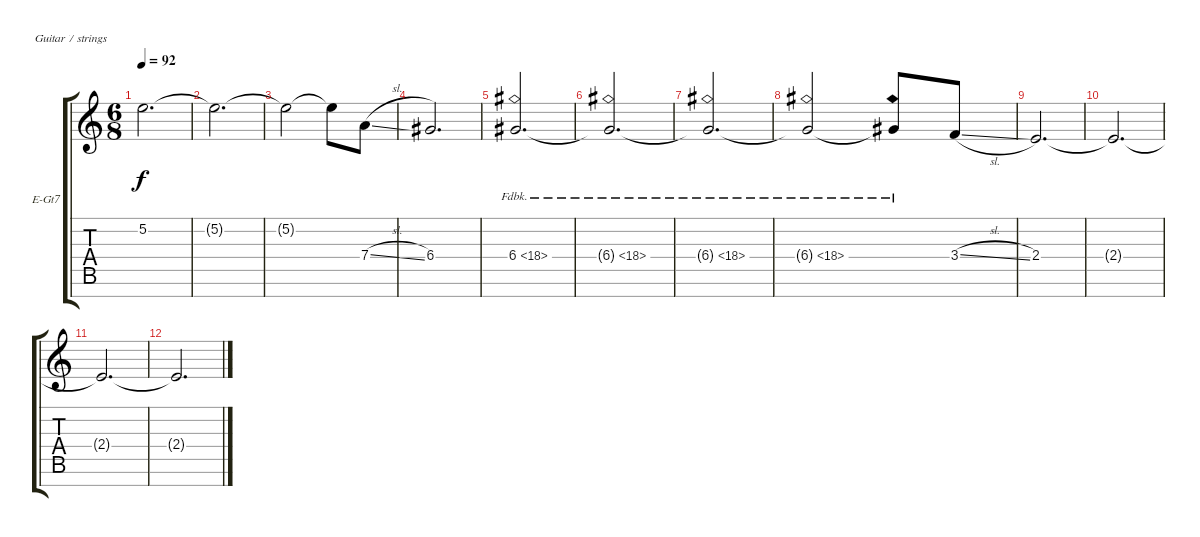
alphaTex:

\defaultSystemsLayout 4
\bracketExtendMode groupsimilarinstruments
\firstSystemTrackNameOrientation horizontal
\otherSystemsTrackNameOrientation horizontal
\track ("Electric Guitar" "E-Gt7") {instrument overdrivenguitar}
\staff {score tabs}
\tuning (E4 B3 G3 D3 A2 E2 B1)
\ts (6 8)
\tempo 92
\clef g2
\ks c
5.2.2{d dy f} |
5.2{t}.2{d} |
5.2{t}.2 5.2{t}.8 7.4{sl}.8 |
6.4.2{d} |
6.4{fh 12}.2{d} |
6.4{fh 12 t}.2{d} |
6.4{fh 12 t}.2{d} |
6.4{fh 12 t}.2 6.4{fh 12 t}.8 3.4{sl}.8 |
2.4.2{d} |
2.4{t}.2{d} |
2.4{t}.2{d} |
2.4{t}.2{d}
